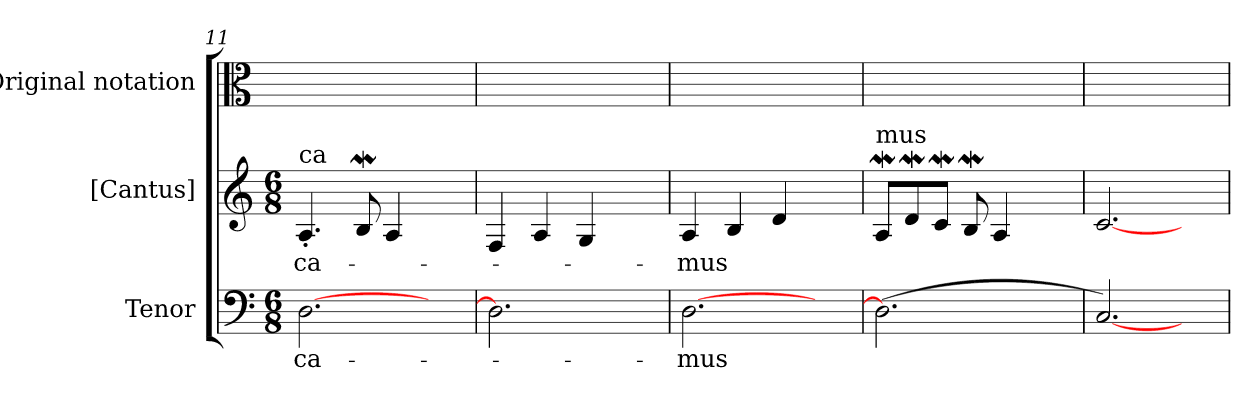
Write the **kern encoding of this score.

**kern	**text	**kern	**text	**kern
*part3	*part3	*part2	*part2	*part1
*staff3	*staff3	*staff2	*staff2	*staff1
*I"Tenor	*	*I"[Cantus]	*	*I"Original notation
*clefF4	*	*clefG2	*	*clefC3
*k[]	*	*k[]	*	*k[]
*C:	*	*C:	*	*C:
*M6/8	*	*M6/8	*	*
=11	=11	=11	=11	=11
!	!	!LO:TX:a:t=ca	!	!
!	!LO:LY:b	!	!LO:LY:b	!
[2.D\	-ca-	4.A'>/	-ca-	1ryy
.	.	8BW/	.	.
.	.	4A>/	.	.
4ryy	.	4ryy	.	.
=12	=12	=12	=12	=12
2.D\]	.	4F>/	.	1ryy
.	.	4A>/	.	.
.	.	4G>/	.	.
4ryy	.	4ryy	.	.
=13	=13	=13	=13	=13
!	!LO:LY:b	!	!LO:LY:b	!
[2.D\	-mus	4A>/	-mus	1ryy
.	.	4B>/	.	.
.	.	4d>/	.	.
4ryy	.	4ryy	.	.
=14	=14	=14	=14	=14
!	!	!LO:TX:a:t=mus	!	!
(<2.D\]	.	8AW/L	.	1ryy
.	.	8dW/	.	.
.	.	8cw/J	.	.
.	.	8BW/	.	.
.	.	4A>/	.	.
4ryy	.	4ryy	.	.
=15	=15	=15	=15	=15
[2.C/)	.	[2.c>/	.	1ryy
4ryy	.	4ryy	.	.
=	=	=	=	=
*-	*-	*-	*-	*-
